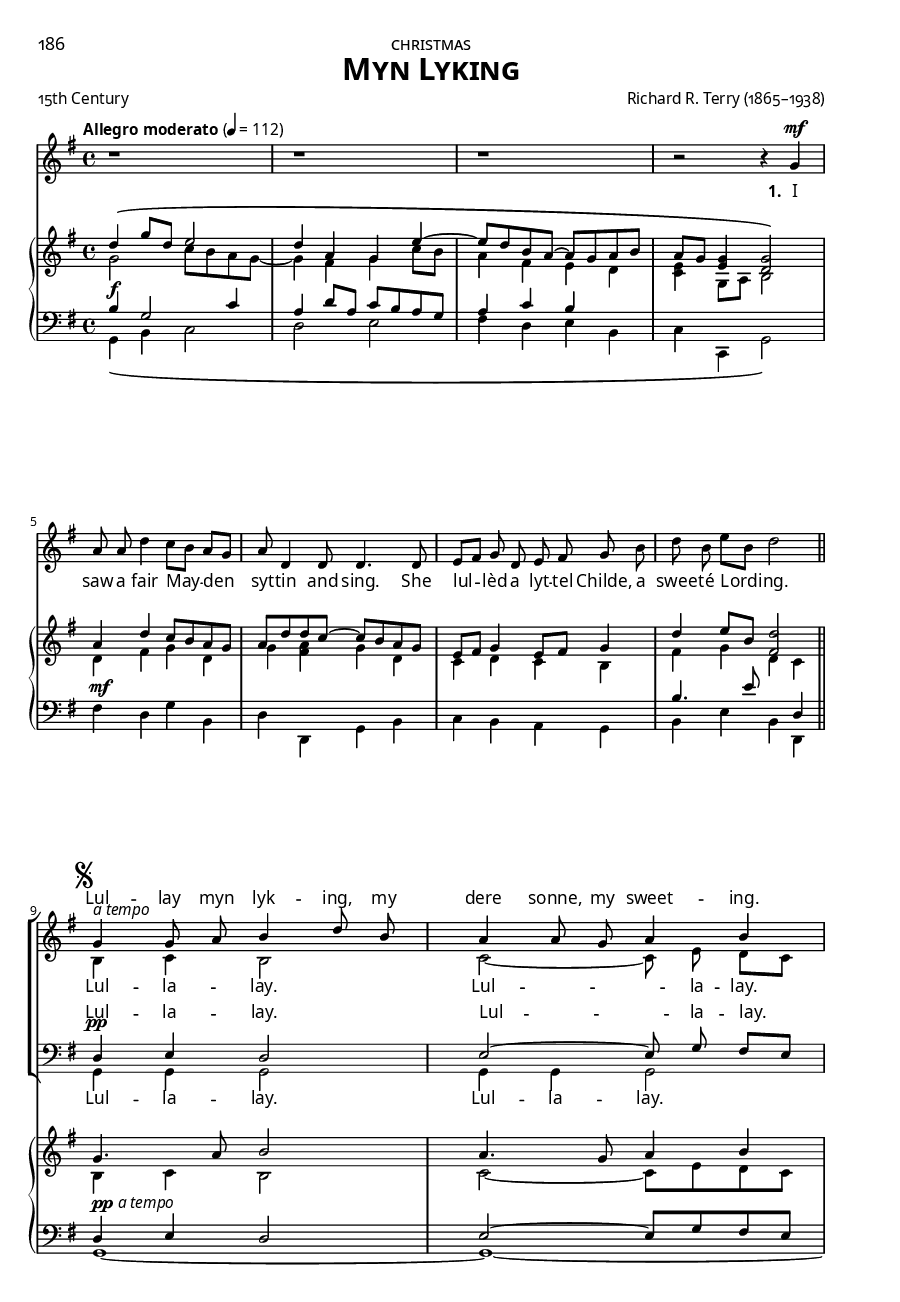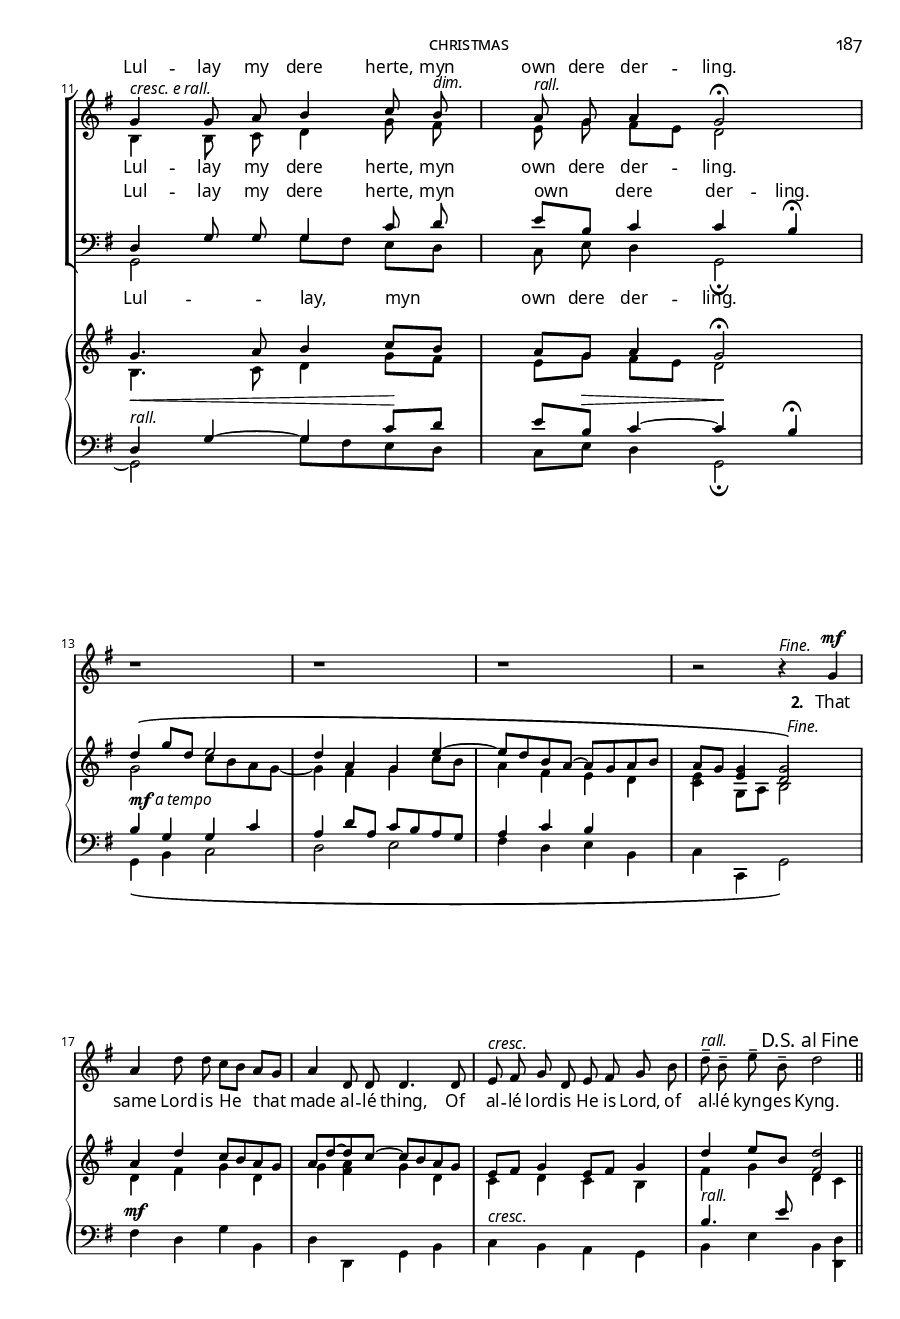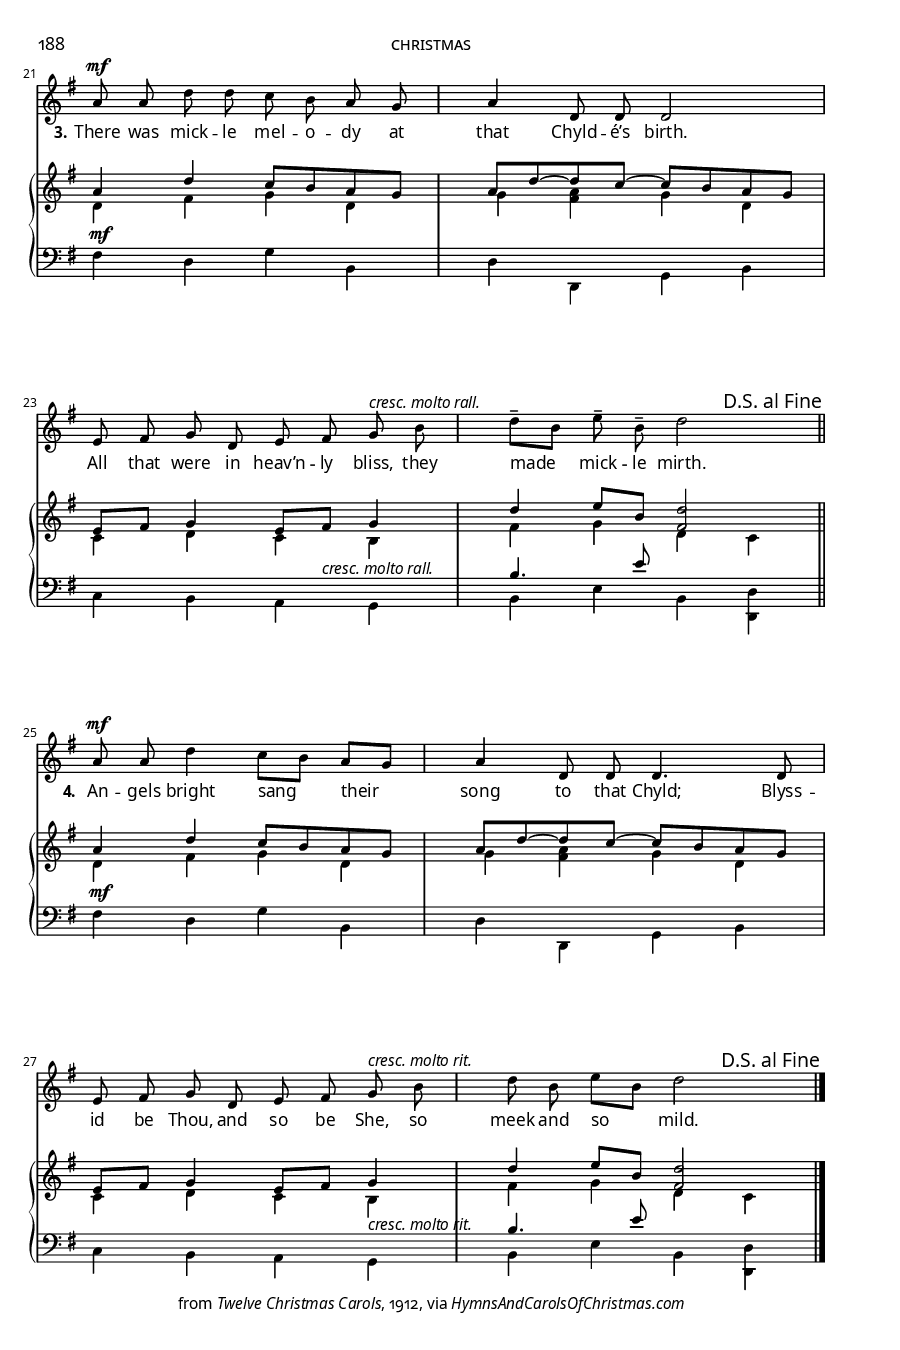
\version "2.14.2"
\include "../util.ly"
\header {
  title = \markup{\override #'(font-name . "Garamond Premier Pro Semibold"){ \abs-fontsize #15 \smallCapsOldStyle"Myn Lyking"}}
  poet = \markup\oldStyleNum"15th Century"
  composer = \markup\oldStyleNum"Richard R. Terry (1865–1938)"
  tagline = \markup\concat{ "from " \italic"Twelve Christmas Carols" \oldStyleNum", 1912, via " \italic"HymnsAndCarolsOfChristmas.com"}
}
\paper {
  paper-height = 9\in
  paper-width = 6\in
  indent = 0\in
  %system-system-spacing = #'((basic-distance . 10) (padding . 0))
  system-system-spacing =
    #'((basic-distance . 0)
       (minimum-distance . 0)
       (padding . -5)
       (stretchability . 100))
  ragged-last-bottom = ##f
  ragged-bottom = ##f
  two-sided = ##t
  inner-margin = 0.5\in
  outer-margin = 0.25\in
  top-margin = 0.25\in
  bottom-margin = 0.25\in
  first-page-number = #186
  print-first-page-number = ##t
  headerLine = \markup{\override #'(font-name . "Garamond Premier Pro") \smallCapsOldStyle"christmas"}
  oddHeaderMarkup = \markup\fill-line{
     \override #'(font-name . "Garamond Premier Pro")\abs-fontsize #8.5
     \combine 
        \fill-line{"" \on-the-fly #print-page-number-check-first
        \oldStylePageNum""
        }
        \fill-line{\headerLine}
  }
  evenHeaderMarkup = \markup {
     \override #'(font-name . "Garamond Premier Pro")\abs-fontsize #8.5
     \combine
        \on-the-fly #print-page-number-check-first
        \oldStylePageNum""
        \fill-line{\headerLine}
  }
}
#(set-global-staff-size 13.5) \paper{ #(define fonts (make-pango-font-tree "GoudyOlSt BT" "Garamond Premier Pro" "Garamond Premier Pro" (/ 13.5 20))) }
global = {
  \key g \major
  \time 4/4
  \autoBeamOff
  \override DynamicLineSpanner #'staff-padding = #0.0
  \override DynamicLineSpanner #'Y-extent = #'(-0 . 0)
  \mergeDifferentlyHeadedOn
  \mergeDifferentlyDottedOn
}
verseRests = { r1 | r1 | r1 | r2 r4 }
verseRestsII = { r1 | r1 | r1 | r2 r4^\markup\italic"Fine." }
verseMusic = \relative c'' {
  g4^\mf |
  
  a8 a d4 c8[ b] a[ g] |
  a d,4 d8 d4. d8 |
  e[ fis] g d e fis g b |
  d b e[ b] d2 \bar "||" \break
}
verseMusicII = \relative c'' {
  g4^\mf |
  
  a4 d8 d c8[ b] a[ g] |
  a4 d,8 d d4. d8 |
  e^\markup\italic"cresc." fis g d e fis g b |
  d--^\markup\italic"rall." b-- e-- b-- d2 \bar "||" 
  \once \override Score.RehearsalMark #'break-visibility = #end-of-line-visible
  \once \override Score.RehearsalMark #'self-alignment-X = #RIGHT
  \mark "D.S. al Fine"
  \break 
  
  a8^\mf a d d c8 b a g |
  a4 d,8 d d2 |
  e8 fis g d e fis g^\markup\italic"cresc. molto rall." b |
  d[-- b] e-- b-- d2 \bar "||"
  \once \override Score.RehearsalMark #'break-visibility = #end-of-line-visible
  \once \override Score.RehearsalMark #'self-alignment-X = #RIGHT
  \mark "D.S. al Fine"
  \break 
  
  a8^\mf a d4 c8[ b] a[ g] |
  a4 d,8 d d4. d8 |
  e fis g d e fis g^\markup\italic"cresc. molto rit." b |
  d b e[ b] d2 \bar "|."
  \once \override Score.RehearsalMark #'break-visibility = #end-of-line-visible
  \once \override Score.RehearsalMark #'self-alignment-X = #RIGHT
  \mark "D.S. al Fine"
}

sopMusic = \relative c'' {
  \mark \markup { \musicglyph #"scripts.segno" }
  g4^\markup\italic"a tempo" g8 a b4 d8 b |
  a4 a8 g a4 b |
  g^\markup\italic"cresc. e rall." g8 a b4 c8 b^\markup\italic"dim." |
  a^\markup\italic"rall." g a4 g2\fermata \break
}
verseWords = \lyricmode {
  \set stanza = #"1. "
  I saw a fair May -- den syt -- tin and sing.
  She lul -- lèd a lyt -- tel Childe, a swee -- té Lord -- ing.
  
  \repeat unfold 21 {\skip1}
  \set stanza = #"2. "
  That same Lord is He that made al -- lé thing,
  Of al -- lé lord -- is He is Lord, of al -- lé kyng -- es Kyng.
  
%8.5x11g  \override LyricText #'font-size = #0.8
  \set stanza = #"3."
  There was mick -- le mel -- o -- dy at that Chyld -- é’s birth.
  All that were in heav’n -- ly bliss, they made mick -- le mirth.
  
%8.5x11g  \override LyricText #'font-size = #1.3
  \set stanza = #"4. "
  An -- gels bright sang their song to that Chyld;
  Blyss -- id be Thou, and so be She, so meek and so mild.
}
sopWords = \lyricmode {
  \repeat unfold 22 {\skip1}
  Lul -- lay myn lyk -- ing, my dere sonne, my sweet -- ing.
  Lul -- lay my dere herte, myn own dere der -- ling.
}

altoMusic = \relative c' {
  b4 c b2 |
  c~ c8 e d[ c] |
  b4 b8 c d4 g8 fis |
  e g fis[ e] d2
}
altoWords = \lyricmode {
  Lul -- la -- lay.
  Lul -- la -- lay.
  Lul -- lay my dere herte, myn own dere der -- ling.
}
altoWordsII = \lyricmode {
%\markup\italic
  \set stanza = #"2. "
  \set ignoreMelismata = ##t
}
altoWordsIII = \lyricmode {
  \set stanza = #"3. "
  \set ignoreMelismata = ##t
}
altoWordsIV = \lyricmode {
  \set stanza = #"4. "
  \set ignoreMelismata = ##t
}
altoWordsV = \lyricmode {
  \set stanza = #"5. "
  \set ignoreMelismata = ##t
}
altoWordsVI = \lyricmode {
  \set stanza = #"6. "
  \set ignoreMelismata = ##t
}
tenorMusic = \relative c' {
  d,4^\pp e d2 |
  e~ e8 g fis[ e] |
  d4 g8 g g4 c8 d |
  e[ b] c4 c b\fermata
}
tenorWords = \lyricmode {
  Lul -- la -- lay.
  Lul -- la -- lay.
  Lul -- lay my dere herte, myn own dere der -- ling.
}

bassMusic = \relative c {
  g4 g g2 |
  g4 g g2 |
  g2 g'8[ fis] e[ d] |
  c e d4 g,2\fermata
}
bassWords = \lyricmode {
  Lul -- la -- lay.
  Lul -- la -- lay.
  Lul -- lay, myn own dere der -- ling.
}

chorusRests = { s1*8 }

pianoRH = \relative c' {
  << \new Voice { \voiceOne 
                  d'4\( g8[ d] e2 |
                  d4 a g e'~ |
                  e8[ d b a]~ a[ g a b] |
                  a[ g] <g e>4 <g d>2\) |
                  
                  a4 d c8[ b a g] |
                  a[ d d c]~ c[ b a g] |
                  e[ fis] g4 e8[ fis] g4 |
                  d' e8[ b] <d fis,>2 |
                  
                  g,4. a8 b2 |
                  a4. g8 a4 b |
                  g4. a8 b4 c8[ b] |
                  a[ g] a4 g2\fermata |
                  
                  
                  d'4\( g8[ d] e2 |
                  d4 a g e'~ |
                  e8[ d b a]~ a[ g a b] |
                  a[ g] <g e>4 <g d>2\) |
                  
                  a4 d c8[ b a g] |
                  a[ d~ d c]~ c[ b a g] |
                  e[ fis] g4 e8[ fis] g4 |
                  d' e8[ b] <d fis,>2 |
                  
                  a4 d c8[ b a g] |
                  a[ d~ d c]~ c[ b a g] |
                  e[ fis] g4 e8[ fis] g4 |
                  d' e8[ b] <d fis,>2 |
                  
                  a4 d c8[ b a g] |
                  a[ d~ d c]~ c[ b a g] |
                  e[ fis] g4 e8[ fis] g4 |
                  d' e8[ b] <d fis,>2 |
                }
     \new Voice { \voiceTwo
                  g,2 c8[ b a g]~ |
                  g4 fis g c8[ b] |
                  a4 fis e d |
                  <c e> g8[ a] b2 |
                  
                  d4 fis g d |
                  g <a fis> g d |
                  c d c b |
                  fis' g d c |
                  
                  b c b2 |
                  c~ c8[ e d c] |
                  b4. c8 d4 g8[ fis] |
                  e[ g] fis[ e] d2 |
                  
                  
                  g2 c8[ b a g]~ |
                  g4 fis g c8[ b] |
                  a4 fis e d |
                  <c e> g8[ a] << b2 { s16 s4..^\markup\italic"Fine."} >> |
                  
                  d4 fis g d |
                  g <a fis> g d |
                  c d c b |
                  fis' g d c |
                  
                  d4 fis g d |
                  g <a fis> g d |
                  c d c b |
                  fis' g d c |
                  
                  d4 fis g d |
                  g <a fis> g d |
                  c d c b |
                  fis' g d c |
                }
  >>
}
pianoLH = \relative c' {
  << \new Voice { \voiceOne 
                  b4^\f g2 c4 |
                  a d8[ a] c[ b a g] |
                  a4 c b s |
                  s1 |
                  
                  s1^\mf |
                  s1 |
                  s1 |
                  b4. e8 s4 d,4 |
                  
                  d4^\markup{\dynamic"pp" \italic "a tempo"} e d2 |
                  e2~ e8[ g fis e] |
                  d4^\markup\italic"rall."^\< g~ g c8[\! d] |
                  e[ b]^\> c4~ c\! b\fermata |
                  
                  
                  b4^\markup{\dynamic"mf" \italic"a tempo"} g4 g c |
                  a d8[ a] c[ b a g] |
                  a4 c b s |
                  s2. s4 |
                  
                  s1^\mf |
                  s1 |
                  s1^\markup\italic"cresc." |
                  b4.^\markup\italic"rall." e8 s2 |
                  
                  s1^\mf |
                  s1 |
                  s2 s8 s4.^\markup\italic"cresc. molto rall." |
                  b4. e8 s2 |
                  
                  s1^\mf |
                  s1 |
                  s2 s4 s^\markup\italic"cresc. molto rit." |
                  b4. e8 s2 |
                }
     \new Voice { \voiceTwo
                  g,,4\( b c2 |
                  d e |
                  fis4 d e b |
                  c c, g'2\) |
                  
                  fis'4 d g b, |
                  d d, g  b |
                  c b a g |
                  b e b d, |
                  
                  g1~ |
                  g~ |
                  g2 g'8[ fis e d] |
                  c[ e] d4 g,2\fermata
                  
                  
                  g4\( b c2 |
                  d e |
                  fis4 d e b |
                  c c, g'2\) |
                  
                  fis'4 d g b, |
                  d d, g  b |
                  c b a g |
                  b e b <d d,> |
                  
                  fis4 d g b, |
                  d d, g  b |
                  c b a g |
                  b e b <d d,> |
                  
                  fis4 d g b, |
                  d d, g  b |
                  c b a g |
                  b e b <d d,> |
                }
  >>
}

\score {
  <<
   \new ChoirStaff <<
    \new Staff = women <<
      \new Voice = "sopranos" { \global \tempo "Allegro moderato" 4 = 112 \verseRests \verseMusic \voiceOne \sopMusic \oneVoice \verseRestsII \verseMusicII }
      \new Voice = "altos" { \voiceTwo \global \chorusRests \altoMusic }
    >>
    \new Lyrics \with { alignAboveContext = #"women" \override VerticalAxisGroup #'nonstaff-relatedstaff-spacing = #'((basic-distance . 1))} \lyricsto "sopranos" \sopWords
    \new Lyrics = "altosVI"  \with { alignBelowContext = #"women"} \lyricsto "altos" \altoWordsVI
    \new Lyrics = "altosV"  \with { alignBelowContext = #"women"} \lyricsto "altos" \altoWordsV
    \new Lyrics = "altosIV"  \with { alignBelowContext = #"women"} \lyricsto "altos" \altoWordsIV
    \new Lyrics = "altosIII"  \with { alignBelowContext = #"women"} \lyricsto "altos" \altoWordsIII
    \new Lyrics = "altosII"  \with { alignBelowContext = #"women"} \lyricsto "altos" \altoWordsII
    \new Lyrics = "altos"  \with { alignBelowContext = #"women"} \lyricsto "altos" \altoWords
    \context Lyrics = "altos" \lyricsto "sopranos" \verseWords
   \new Staff = men <<
      \clef bass
      \new Voice = "tenors" { \voiceOne \global \chorusRests \tenorMusic }
      \new Voice = "basses" { \voiceTwo \global \chorusRests \bassMusic }
    >>
    \new Lyrics \with { alignAboveContext = #"men" \override VerticalAxisGroup #'nonstaff-relatedstaff-spacing = #'((basic-distance . 1)) } \lyricsto "tenors" \tenorWords
    \new Lyrics \with { alignBelowContext = #"men" \override VerticalAxisGroup #'nonstaff-relatedstaff-spacing = #'((basic-distance . 1)) } \lyricsto "basses" \bassWords
  >>
    \new PianoStaff << \new Staff { \global \new Voice { \pianoRH } } \new Staff { \global \clef "bass" \pianoLH } >>
  >>
  \layout {
    \context {
      \Score
      \override SpacingSpanner #'base-shortest-duration = #(ly:make-moment 1 2)
      \override SpacingSpanner #'common-shortest-duration = #(ly:make-moment 1 2)
    }
    \context {
      % Remove all empty staves
      \Staff \RemoveEmptyStaves \override VerticalAxisGroup #'remove-first = ##t
    }
  }
}
